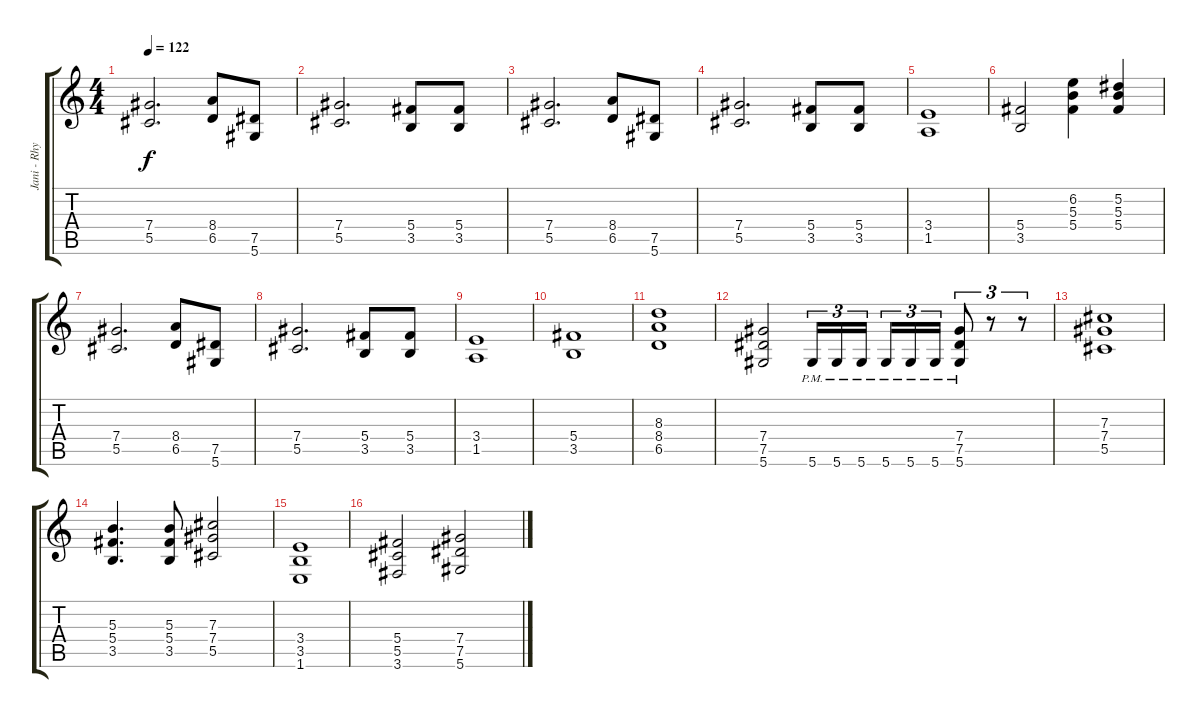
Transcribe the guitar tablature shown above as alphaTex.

\track ("Jani - Rhythm" "Jani - Rhy") {instrument distortionguitar}
\staff {score tabs}
\tuning (Eb4 Bb3 Gb3 Db3 Ab2 Eb2) {hide}
\ts (4 4)
\tempo 122
\clef g2
\ks c
(7.4 5.5).2{d dy f} (8.4 6.5).8 (7.5 5.6).8 |
(7.4 5.5).2{d} (5.4 3.5).8 (5.4 3.5).8 |
(7.4 5.5).2{d} (8.4 6.5).8 (7.5 5.6).8 |
(7.4 5.5).2{d} (5.4 3.5).8 (5.4 3.5).8 |
(3.4 1.5).1 |
(5.4 3.5).2 (6.2 5.3 5.4).4 (5.2 5.3 5.4).4 |
(7.4 5.5).2{d} (8.4 6.5).8 (7.5 5.6).8 |
(7.4 5.5).2{d} (5.4 3.5).8 (5.4 3.5).8 |
(3.4 1.5).1 |
(5.4 3.5).1 |
(8.3 8.4 6.5).1 |
(7.4 7.5 5.6).2 5.6{pm}.16{tu (3 2)} 5.6{pm}.16{tu (3 2)} 5.6{pm}.16{tu (3 2) beam splitsecondary} 5.6{pm}.16{tu (3 2)} 5.6{pm}.16{tu (3 2)} 5.6{pm}.16{tu (3 2)} (7.4{pm} 7.5{pm} 5.6{pm}).8{tu (3 2)} r.8{tu (3 2)} r.8{tu (3 2)} |
(7.3 7.4 5.5).1 |
(5.3 5.4 3.5).4{d} (5.3 5.4 3.5).8 (7.3 7.4 5.5).2 |
(3.4 3.5 1.6).1 |
(5.4 5.5 3.6).2 (7.4 7.5 5.6).2
